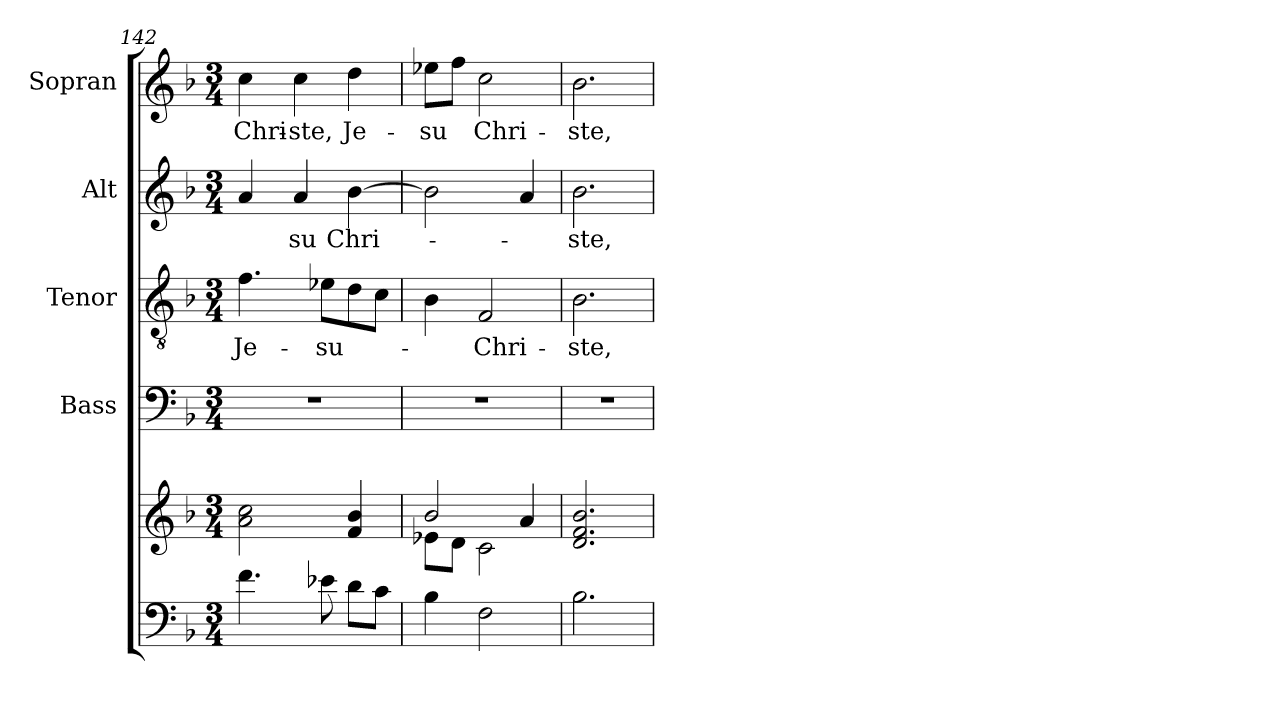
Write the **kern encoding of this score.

**kern	**kern	**kern	**kern	**text	**kern	**text	**kern	**text
*part5	*part5	*part4	*part3	*part3	*part2	*part2	*part1	*part1
*staff6	*staff5	*staff4	*staff3	*staff3	*staff2	*staff2	*staff1	*staff1
*	*	*I"Bass	*I"Tenor	*	*I"Alt	*	*I"Sopran	*
*	*	*I'B.	*I'T.	*	*I'A.	*	*I'S.	*
*clefF4	*clefG2	*clefF4	*clefGv2	*	*clefG2	*	*clefG2	*
*k[b-]	*k[b-]	*k[b-]	*k[b-]	*	*k[b-]	*	*k[b-]	*
*F:	*F:	*F:	*F:	*	*F:	*	*F:	*
*M3/4	*M3/4	*M3/4	*M3/4	*	*M3/4	*	*M3/4	*
=142	=142	=142	=142	=142	=142	=142	=142	=142
!	!	!	!	!LO:LY:b	!	!	!	!LO:LY:b
4.f\	2a\ 2cc\	2.r	4.f\	Je-	4a/	.	4cc\	Chri-
!	!	!	!	!	!	!LO:LY:b	!	!LO:LY:b
.	.	.	.	.	4a/	-su	4cc\	-ste,
!	!	!	!	!LO:LY:b	!	!	!	!
8e-X\	.	.	8e-X\L	-su-	.	.	.	.
!	!	!	!	!	!	!LO:LY:b	!	!LO:LY:b
8d\L	4f/ 4b-/	.	8d\	.	[4b-\	Chri-	4dd\	Je-
8c\J	.	.	8c\J	.	.	.	.	.
=143	=143	=143	=143	=143	=143	=143	=143	=143
*	*^	*	*	*	*	*	*	*
!	!	!	!	!	!	!	!	!	!LO:LY:b
4B-\	2b-/	8e-X\L	2.r	4B-\	.	2b-\]	.	8ee-X\L	-su
.	.	8d\J	.	.	.	.	.	8ff\J	.
!	!	!	!	!	!LO:LY:b	!	!	!	!LO:LY:b
2F\	.	2c\	.	2F/	-Chri-	.	.	2cc\	Chri-
.	4a/	.	.	.	.	4a/	.	.	.
*	*v	*v	*	*	*	*	*	*	*
=144	=144	=144	=144	=144	=144	=144	=144	=144
!	!	!	!	!LO:LY:b	!	!LO:LY:b	!	!LO:LY:b
2.B-\	2.d/ 2.f/ 2.b-/	2.r	2.B-\	-ste,	2.b-\	-ste,	2.b-\	-ste,
=	=	=	=	=	=	=	=	=
*-	*-	*-	*-	*-	*-	*-	*-	*-
